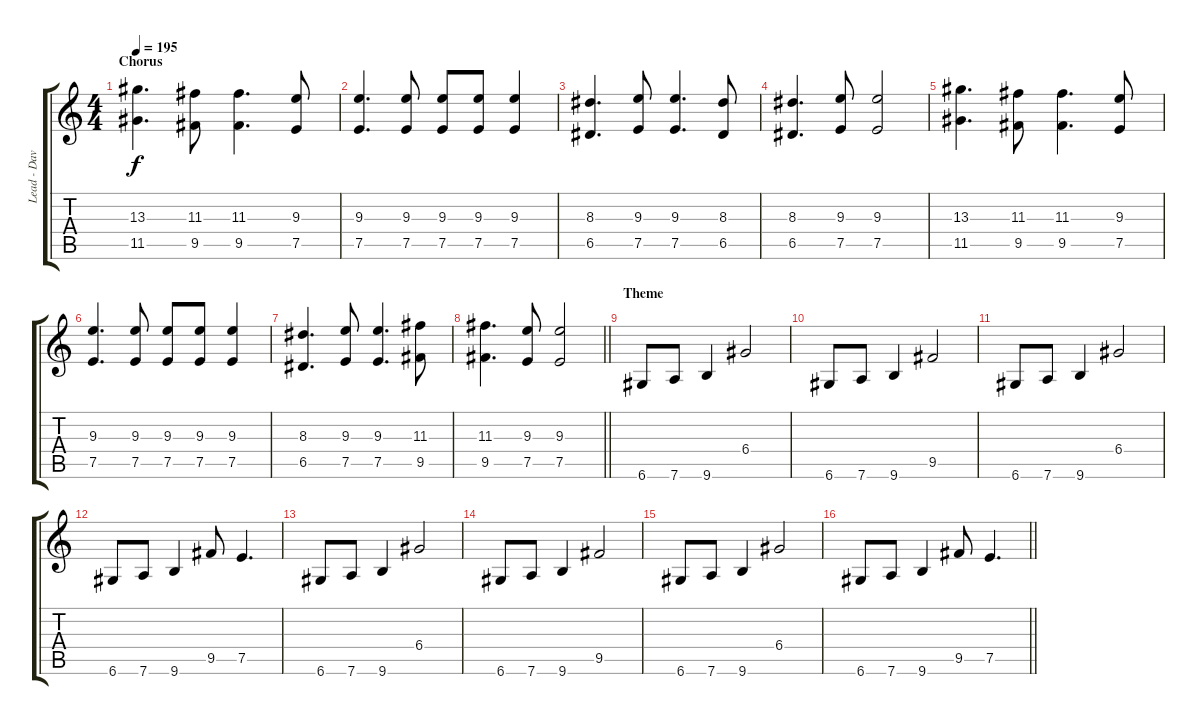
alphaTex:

\track ("Lead - Dave" "Lead - Dav") {instrument distortionguitar}
\staff {score tabs}
\tuning (E4 B3 G3 D3 A2 D2) {hide}
\ts (4 4)
\section ("" "Chorus")
\tempo 195
\clef g2
\ks c
(13.3 11.5).4{d dy f volume 13} (11.3 9.5).8 (11.3 9.5).4{d} (9.3 7.5).8 |
(9.3 7.5).4{d} (9.3 7.5).8 (9.3 7.5).8 (9.3 7.5).8 (9.3 7.5).4 |
(8.3 6.5).4{d} (9.3 7.5).8 (9.3 7.5).4{d} (8.3 6.5).8 |
(8.3 6.5).4{d} (9.3 7.5).8 (9.3 7.5).2 |
(13.3 11.5).4{d} (11.3 9.5).8 (11.3 9.5).4{d} (9.3 7.5).8 |
(9.3 7.5).4{d} (9.3 7.5).8 (9.3 7.5).8 (9.3 7.5).8 (9.3 7.5).4 |
(8.3 6.5).4{d} (9.3 7.5).8 (9.3 7.5).4{d} (11.3 9.5).8 |
\barLineRight lightlight
(11.3 9.5).4{d} (9.3 7.5).8 (9.3 7.5).2 |
\section ("" "Theme")
6.6.8{volume 15} 7.6.8 9.6.4 6.4.2 |
6.6.8 7.6.8 9.6.4 9.5.2 |
6.6.8 7.6.8 9.6.4 6.4.2 |
6.6.8 7.6.8 9.6.4 9.5.8 7.5.4{d} |
6.6.8 7.6.8 9.6.4 6.4.2 |
6.6.8 7.6.8 9.6.4 9.5.2 |
6.6.8 7.6.8 9.6.4 6.4.2 |
\barLineRight lightlight
6.6.8 7.6.8 9.6.4 9.5.8 7.5.4{d}
